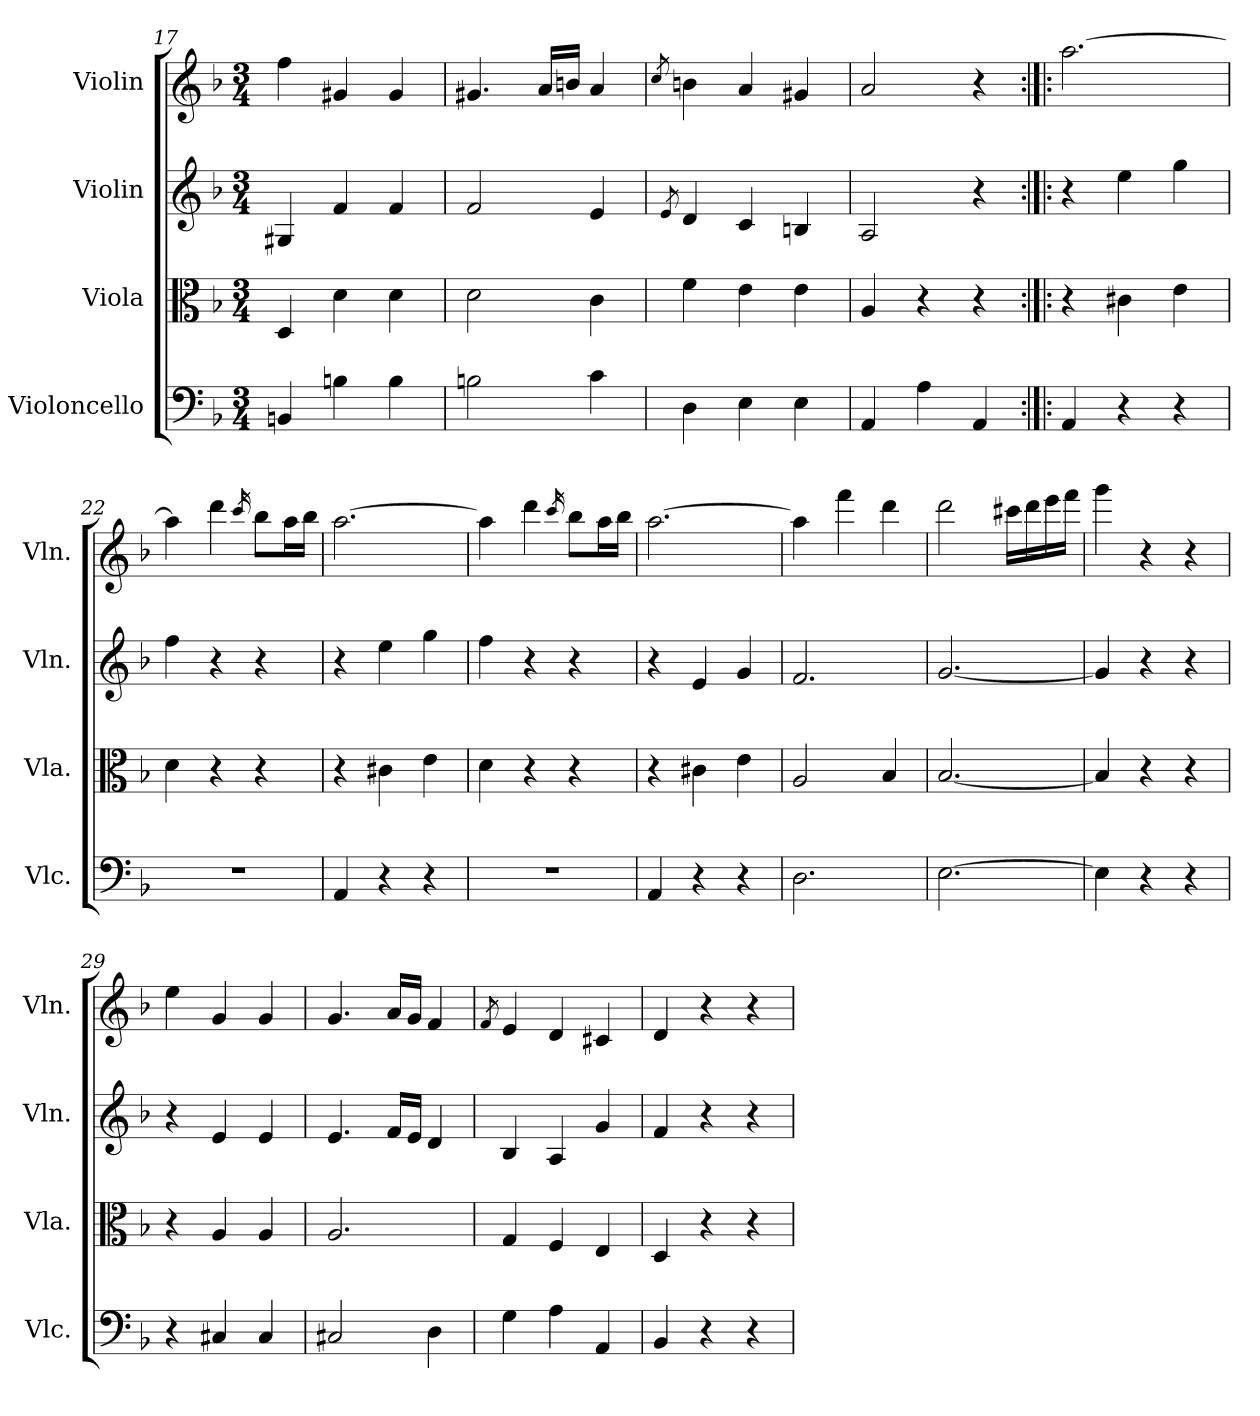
**kern	**kern	**kern	**kern
*part4	*part3	*part2	*part1
*staff4	*staff3	*staff2	*staff1
*I"Violoncello	*I"Viola	*I"Violin	*I"Violin
*I'Vlc.	*I'Vla.	*I'Vln.	*I'Vln.
*clefF4	*clefC3	*clefG2	*clefG2
*k[b-]	*k[b-]	*k[b-]	*k[b-]
*F:	*F:	*F:	*F:
*M3/4	*M3/4	*M3/4	*M3/4
=17	=17	=17	=17
4BBn/	4D/	4G#X/	4ff\
4Bn\	4d\	4f/	4g#X/
4B\	4d\	4f/	4g#/
=18	=18	=18	=18
2Bn\	2d\	2f/	4.g#X/
.	.	.	16a/LL
.	.	.	16bn/JJ
4c\	4c\	4e/	4a/
=19	=19	=19	=19
.	.	8qe/	8qcc/
4D\	4f\	4d/	4bn\
4E\	4e\	4c/	4a/
4E\	4e\	4Bn/	4g#X/
=20	=20	=20	=20
4AA/	4A/	2A/	2a/
4A\	4r	.	.
4AA/	4r	4r	4r
=21:|!|:	=21:|!|:	=21:|!|:	=21:|!|:
4AA/	4r	4r	[2.aa\
4r	4c#X\	4ee\	.
4r	4e\	4gg\	.
=22	=22	=22	=22
2.r	4d\	4ff\	4aa\]
.	4r	4r	4ddd\
.	.	.	16qccc/
.	4r	4r	8bb-\L
.	.	.	16aa\L
.	.	.	16bb-\JJ
=23	=23	=23	=23
4AA/	4r	4r	[2.aa\
4r	4c#X\	4ee\	.
4r	4e\	4gg\	.
=24	=24	=24	=24
2.r	4d\	4ff\	4aa\]
.	4r	4r	4ddd\
.	.	.	16qccc/
.	4r	4r	8bb-\L
.	.	.	16aa\L
.	.	.	16bb-\JJ
=25	=25	=25	=25
4AA/	4r	4r	[2.aa\
4r	4c#X\	4e/	.
4r	4e\	4g/	.
=26	=26	=26	=26
2.D\	2A/	2.f/	4aa\]
.	.	.	4fff\
.	4B-/	.	4ddd\
=27	=27	=27	=27
[2.E\	[2.B-/	[2.g/	2ddd\
.	.	.	16ccc#X\LL
.	.	.	16ddd\
.	.	.	16eee\
.	.	.	16fff\JJ
=28	=28	=28	=28
4E\]	4B-/]	4g/]	4ggg\
4r	4r	4r	4r
4r	4r	4r	4r
=29	=29	=29	=29
4r	4r	4r	4ee\
4C#X/	4A/	4e/	4g/
4C#/	4A/	4e/	4g/
=30	=30	=30	=30
2C#X/	2.A/	4.e/	4.g/
.	.	16f/LL	16a/LL
.	.	16e/JJ	16g/JJ
4D\	.	4d/	4f/
=31	=31	=31	=31
.	.	.	8qf/
4G\	4G/	4B-/	4e/
4A\	4F/	4A/	4d/
4AA/	4E/	4g/	4c#X/
=32	=32	=32	=32
4BB-/	4D/	4f/	4d/
4r	4r	4r	4r
4r	4r	4r	4r
=	=	=	=
*-	*-	*-	*-
